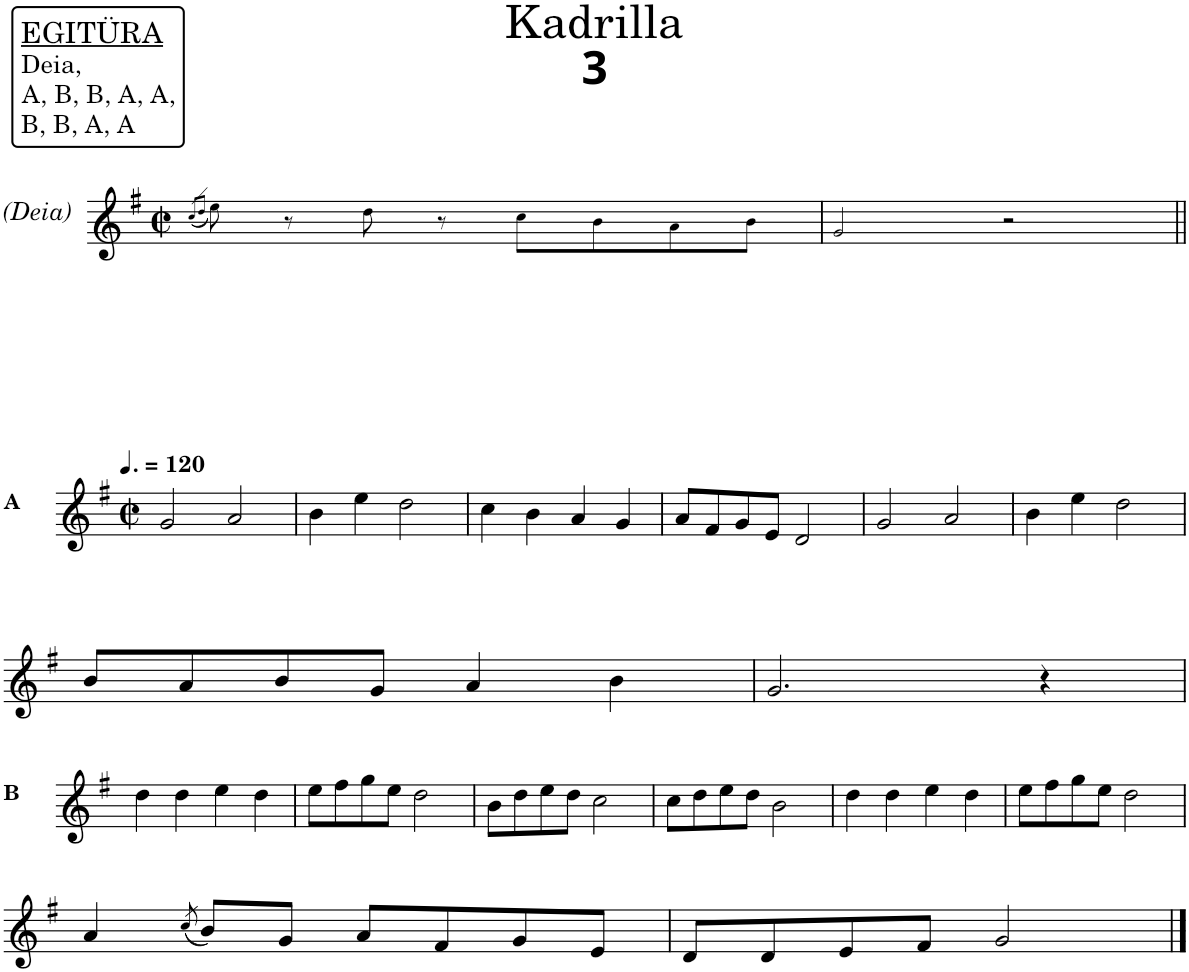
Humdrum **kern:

**kern
*part1
*staff1
*I"Piano
*I'Pno.
*clefG2
*k[f#]
*M2/2
*met(c|)
=1
(8qcc/L
8qdd/J
8ee!\)
8r
8dd!\
8r
8cc!\L
8b!\
8a!\
8b!\J
=2
2g!/
2r
!!LO:LB:g=z
=3||
*M2/2
*met(c|)
*MM180
2g/
2a/
=4
4b\
4ee\
2dd\
=5
4cc\
4b\
4a/
4g/
=6
8a/L
8f#/
8g/
8e/J
2d/
=7
2g/
2a/
=8
4b\
4ee\
2dd\
!!LO:LB:g=z
=9
8b/L
8a/
8b/
8g/J
4a/
4b\
=10
2.g/
4r
!!LO:LB:g=z
=11
4dd\
4dd\
4ee\
4dd\
=12
8ee\L
8ff#\
8gg\
8ee\J
2dd\
=13
8b\L
8dd\
8ee\
8dd\J
2cc\
=14
8cc\L
8dd\
8ee\
8dd\J
2b\
=15
4dd\
4dd\
4ee\
4dd\
=16
8ee\L
8ff#\
8gg\
8ee\J
2dd\
!!LO:LB:g=z
=17
4a/
(8qcc/
8b/L)
8g/J
8a/L
8f#/
8g/
8e/J
=18
8d/L
8d/
8e/
8f#/J
2g/
==
*-
